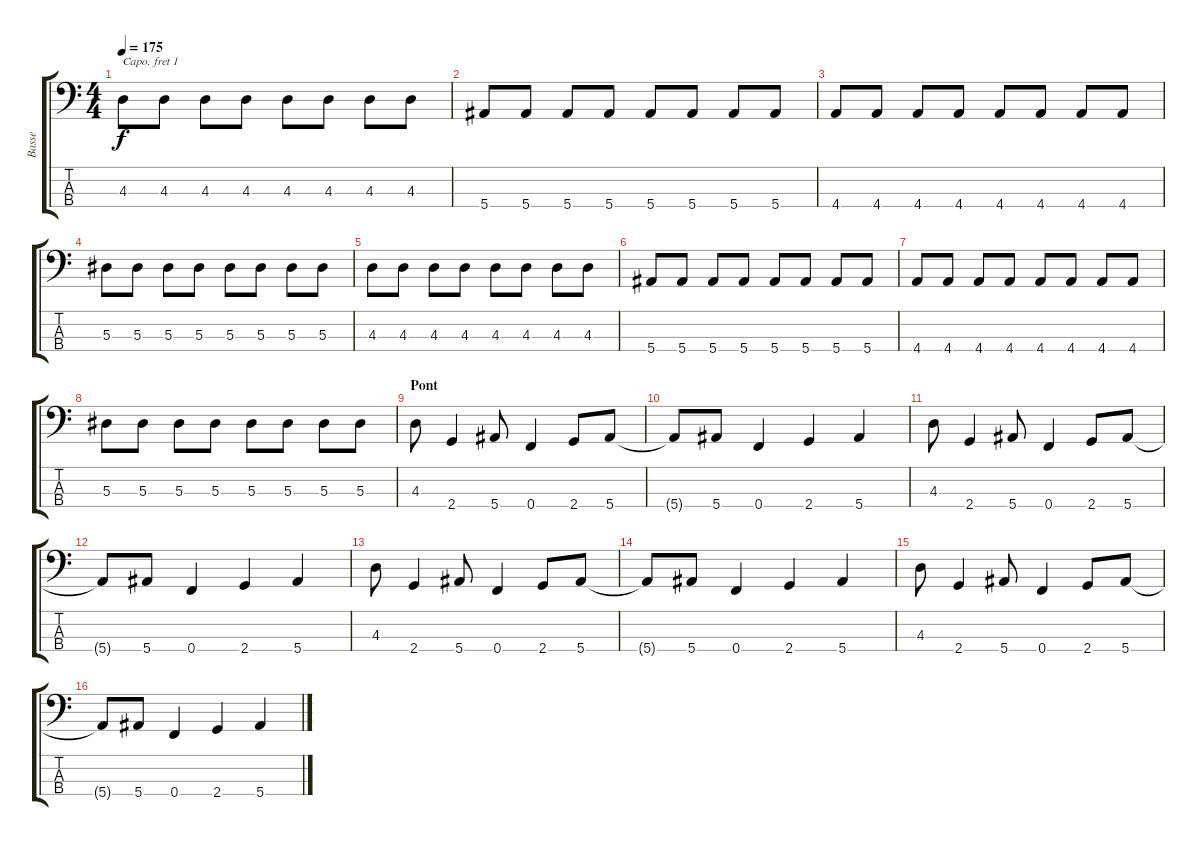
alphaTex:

\track ("Basse" "Basse") {instrument electricbasspick}
\staff {score tabs}
\capo 1
\tuning (G2 D2 A1 E1) {hide}
\ts (4 4)
\tempo 175
\clef f4
\ks c
4.3.8{dy f} 4.3.8 4.3.8 4.3.8 4.3.8 4.3.8 4.3.8 4.3.8 |
5.4.8 5.4.8 5.4.8 5.4.8 5.4.8 5.4.8 5.4.8 5.4.8 |
4.4.8 4.4.8 4.4.8 4.4.8 4.4.8 4.4.8 4.4.8 4.4.8 |
5.3.8 5.3.8 5.3.8 5.3.8 5.3.8 5.3.8 5.3.8 5.3.8 |
4.3.8 4.3.8 4.3.8 4.3.8 4.3.8 4.3.8 4.3.8 4.3.8 |
5.4.8 5.4.8 5.4.8 5.4.8 5.4.8 5.4.8 5.4.8 5.4.8 |
4.4.8 4.4.8 4.4.8 4.4.8 4.4.8 4.4.8 4.4.8 4.4.8 |
5.3.8 5.3.8 5.3.8 5.3.8 5.3.8 5.3.8 5.3.8 5.3.8 |
\section ("" "Pont")
4.3.8 2.4.4 5.4.8 0.4.4 2.4.8 5.4.8 |
5.4{t}.8 5.4.8 0.4.4 2.4.4 5.4.4 |
4.3.8 2.4.4 5.4.8 0.4.4 2.4.8 5.4.8 |
5.4{t}.8 5.4.8 0.4.4 2.4.4 5.4.4 |
4.3.8 2.4.4 5.4.8 0.4.4 2.4.8 5.4.8 |
5.4{t}.8 5.4.8 0.4.4 2.4.4 5.4.4 |
4.3.8 2.4.4 5.4.8 0.4.4 2.4.8 5.4.8 |
5.4{t}.8 5.4.8 0.4.4 2.4.4 5.4.4
